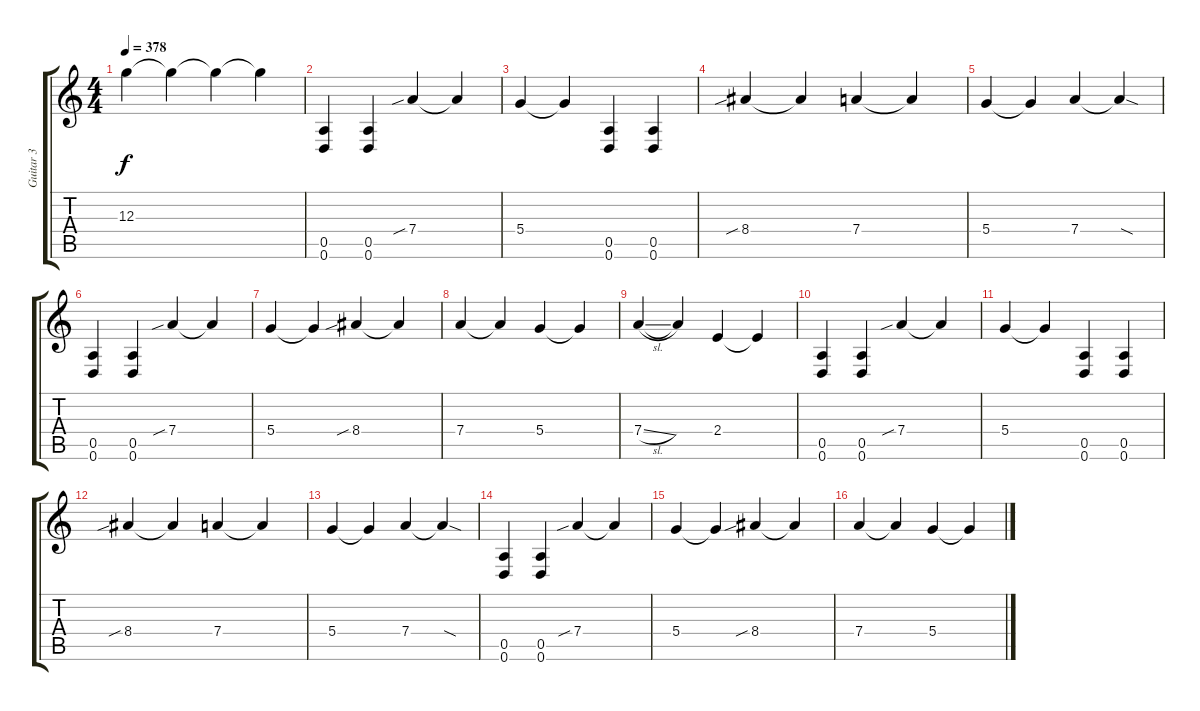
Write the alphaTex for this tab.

\track ("Guitar 3" "Guitar 3") {instrument distortionguitar}
\staff {score tabs}
\tuning (E4 B3 G3 D3 A2 D2) {hide}
\ts (4 4)
\tempo 378
\clef g2
\ks c
12.3{t}.4{dy f} 12.3{t}.4 12.3{t}.4 12.3{t}.4 |
(0.5 0.6).4 (0.5 0.6).4 7.4{sib}.4 7.4{t}.4 |
5.4.4 5.4{t}.4 (0.5 0.6).4 (0.5 0.6).4 |
8.4{sib}.4 8.4{t}.4 7.4.4 7.4{t}.4 |
5.4.4 5.4{t}.4 7.4.4 7.4{sod t}.4 |
(0.5 0.6).4 (0.5 0.6).4 7.4{sib}.4 7.4{t}.4 |
5.4.4 5.4{t}.4 8.4{sib}.4 8.4{t}.4 |
7.4.4 7.4{t}.4 5.4.4 5.4{t}.4 |
7.4{sl}.4 7.4{t}.4 2.4.4 2.4{t}.4 |
(0.5 0.6).4 (0.5 0.6).4 7.4{sib}.4 7.4{t}.4 |
5.4.4 5.4{t}.4 (0.5 0.6).4 (0.5 0.6).4 |
8.4{sib}.4 8.4{t}.4 7.4.4 7.4{t}.4 |
5.4.4 5.4{t}.4 7.4.4 7.4{sod t}.4 |
(0.5 0.6).4 (0.5 0.6).4 7.4{sib}.4 7.4{t}.4 |
5.4.4 5.4{t}.4 8.4{sib}.4 8.4{t}.4 |
7.4.4 7.4{t}.4 5.4.4 5.4{t}.4
